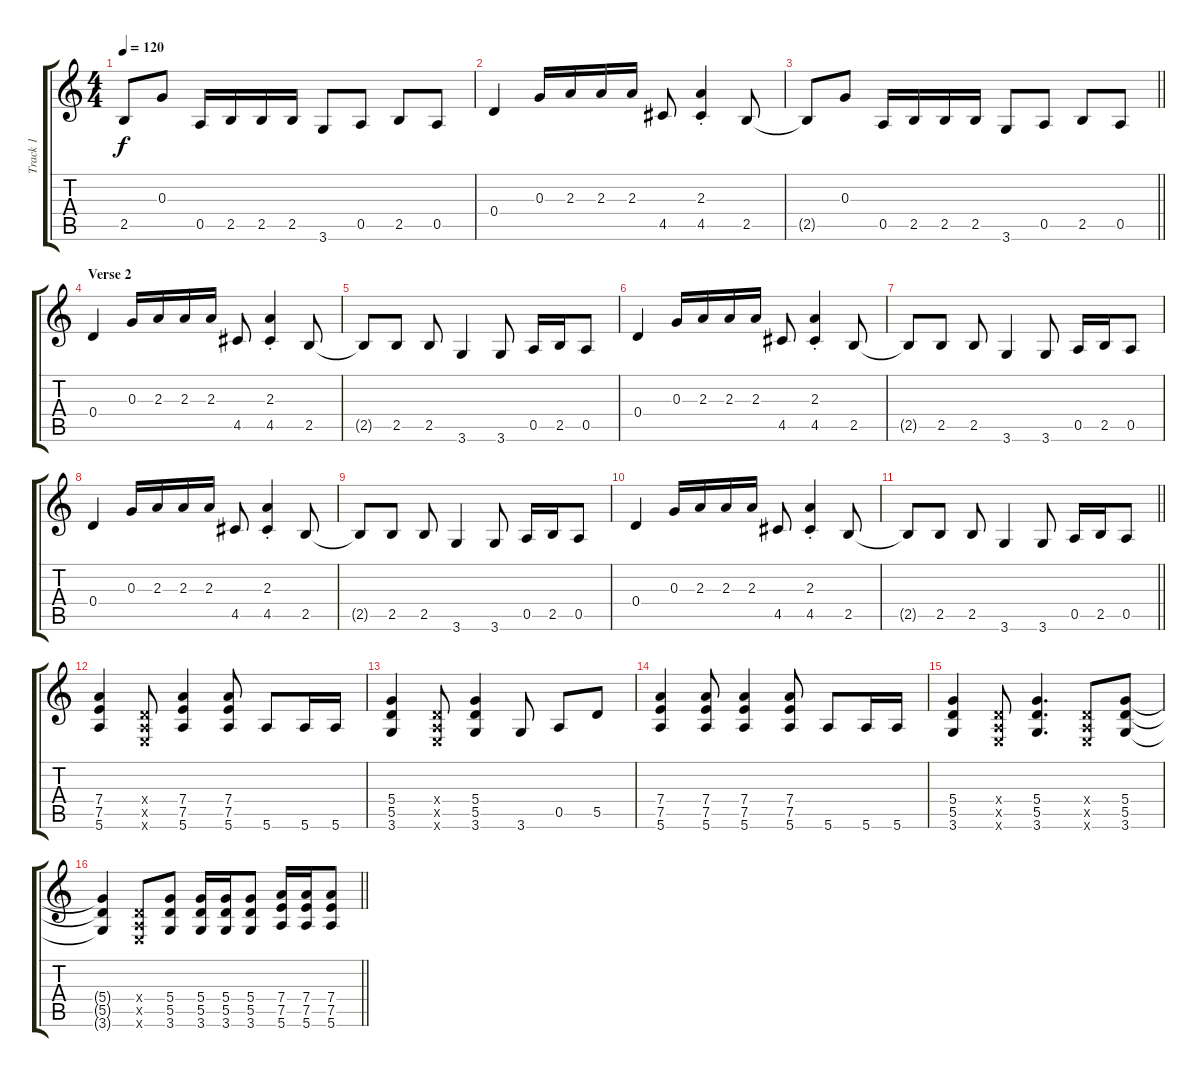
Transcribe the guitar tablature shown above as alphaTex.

\track ("Track 1" "Track 1") {instrument acousticguitarnylon}
\staff {score tabs}
\tuning (E4 B3 G3 D3 A2 E2) {hide}
\ts (4 4)
\tempo 120
\clef g2
\ks c
2.5{t}.8{dy f} 0.3.8 0.5.16 2.5.16 2.5.16 2.5.16 3.6.8 0.5.8 2.5.8 0.5.8 |
0.4.4 0.3.16 2.3.16 2.3.16 2.3.16 4.5.8 (2.3{st} 4.5{st}).4 2.5.8 |
\barLineRight lightlight
2.5{t}.8 0.3.8 0.5.16 2.5.16 2.5.16 2.5.16 3.6.8 0.5.8 2.5.8 0.5.8 |
\section ("" "Verse 2")
0.4.4 0.3.16 2.3.16 2.3.16 2.3.16 4.5.8 (2.3{st} 4.5{st}).4 2.5.8 |
2.5{t}.8 2.5.8 2.5.8 3.6.4 3.6.8 0.5.16 2.5.16 0.5.8 |
0.4.4 0.3.16 2.3.16 2.3.16 2.3.16 4.5.8 (2.3{st} 4.5{st}).4 2.5.8 |
2.5{t}.8 2.5.8 2.5.8 3.6.4 3.6.8 0.5.16 2.5.16 0.5.8 |
0.4.4 0.3.16 2.3.16 2.3.16 2.3.16 4.5.8 (2.3{st} 4.5{st}).4 2.5.8 |
2.5{t}.8 2.5.8 2.5.8 3.6.4 3.6.8 0.5.16 2.5.16 0.5.8 |
0.4.4 0.3.16 2.3.16 2.3.16 2.3.16 4.5.8 (2.3{st} 4.5{st}).4 2.5.8 |
\barLineRight lightlight
2.5{t}.8 2.5.8 2.5.8 3.6.4 3.6.8 0.5.16 2.5.16 0.5.8 |
(7.4 7.5 5.6).4 (0.4{x} 0.5{x} 0.6{x}).8 (7.4 7.5 5.6).4 (7.4 7.5 5.6).8 5.6.8 5.6.16 5.6.16 |
(5.4 5.5 3.6).4 (0.4{x} 0.5{x} 0.6{x}).8 (5.4 5.5 3.6).4 3.6.8 0.5.8 5.5.8 |
(7.4 7.5 5.6).4 (7.4 7.5 5.6).8 (7.4 7.5 5.6).4 (7.4 7.5 5.6).8 5.6.8 5.6.16 5.6.16 |
(5.4 5.5 3.6).4 (0.4{x} 0.5{x} 0.6{x}).8 (5.4 5.5 3.6).4{d} (0.4{x} 0.5{x} 0.6{x}).8 (5.4 5.5 3.6).8 |
\barLineRight lightlight
(5.4{t} 5.5{t} 3.6{t}).4 (0.4{x} 0.5{x} 0.6{x}).8 (5.4 5.5 3.6).8 (5.4 5.5 3.6).16 (5.4 5.5 3.6).16 (5.4 5.5 3.6).8 (7.4 7.5 5.6).16 (7.4 7.5 5.6).16 (7.4 7.5 5.6).8
